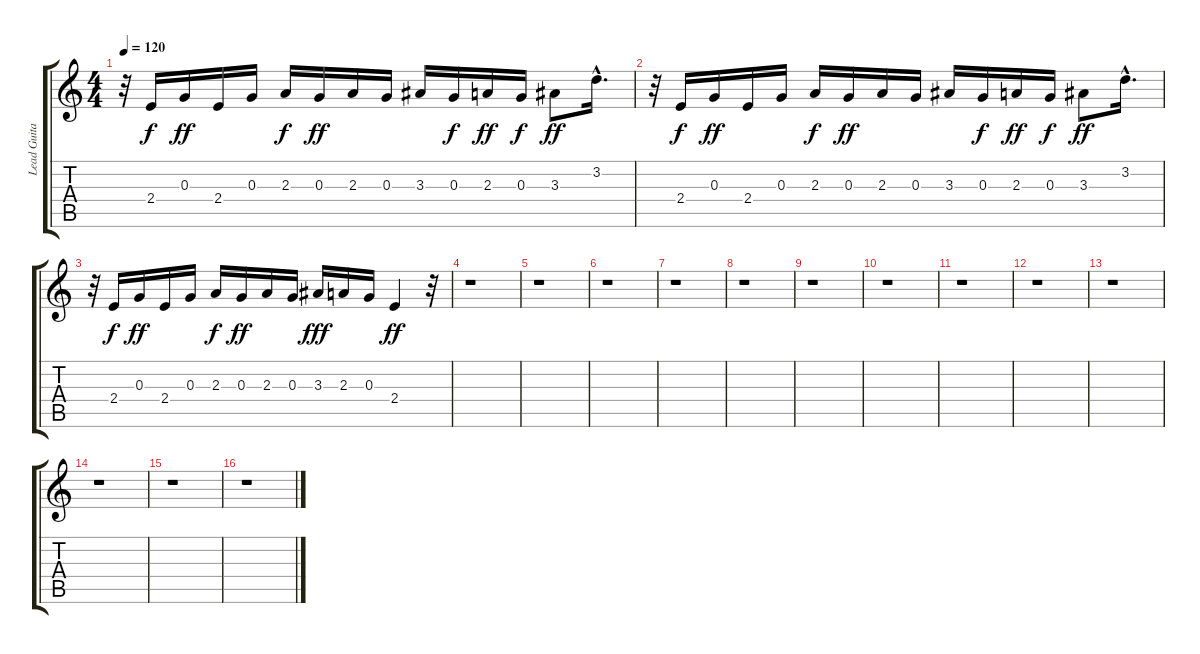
\track ("Lead Guitar" "Lead Guita") {instrument distortionguitar}
\staff {score tabs}
\tuning (E4 B3 G3 D3 A2 E2) {hide}
\ts (4 4)
\tempo 120
\clef g2
\ks c
r.32{dy ff} 2.4.16{dy f} 0.3.16{dy ff} 2.4.16 0.3.16 2.3.16{dy f} 0.3.16{dy ff} 2.3.16 0.3.16 3.3.16 0.3.16{dy f} 2.3.16{dy ff} 0.3.16{dy f} 3.3.8{dy ff} 3.2{hac}.16{d} |
r.32 2.4.16{dy f} 0.3.16{dy ff} 2.4.16 0.3.16 2.3.16{dy f} 0.3.16{dy ff} 2.3.16 0.3.16 3.3.16 0.3.16{dy f} 2.3.16{dy ff} 0.3.16{dy f} 3.3.8{dy ff} 3.2{hac}.16{d} |
r.32 2.4.16{dy f} 0.3.16{dy ff} 2.4.16 0.3.16 2.3.16{dy f} 0.3.16{dy ff} 2.3.16 0.3.16 3.3.16{dy fff} 2.3.16 0.3.16 2.4.4{dy ff} r.32 |
r.1 |
r.1 |
r.1 |
r.1 |
r.1 |
r.1 |
r.1 |
r.1 |
r.1 |
r.1 |
r.1 |
r.1 |
r.1
